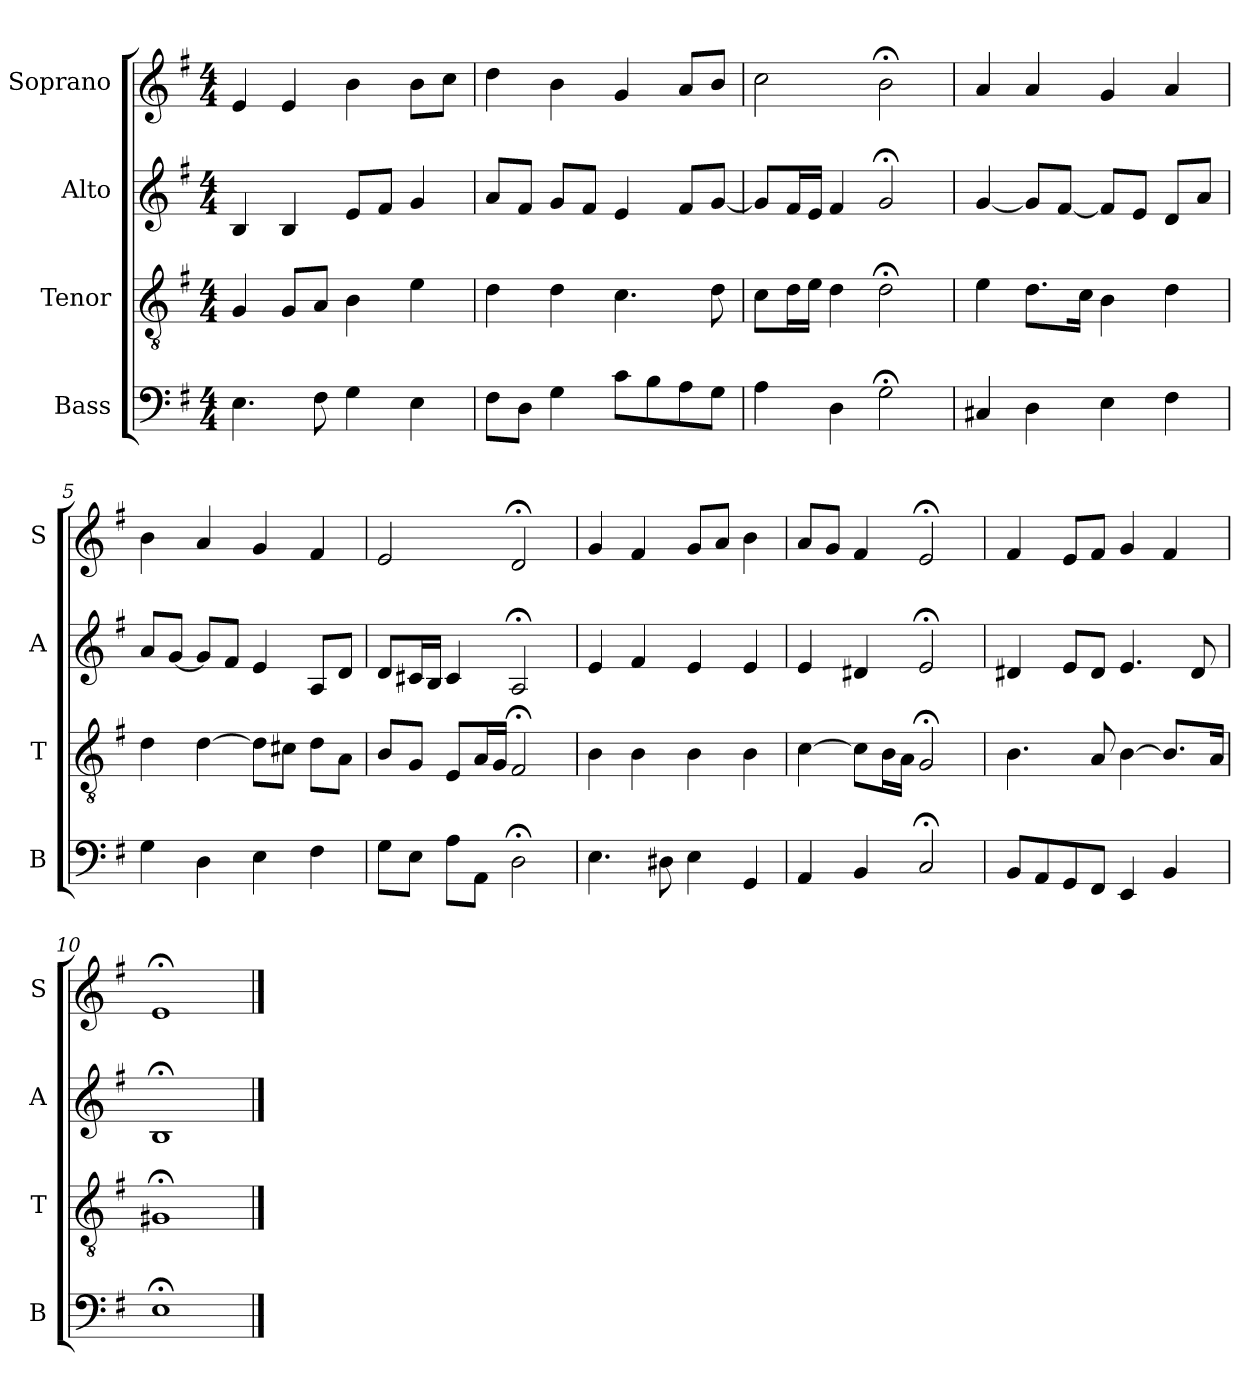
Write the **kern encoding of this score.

**kern	**kern	**kern	**kern
*part4	*part3	*part2	*part1
*staff4	*staff3	*staff2	*staff1
*I"Bass	*I"Tenor	*I"Alto	*I"Soprano
*I'B	*I'T	*I'A	*I'S
*clefF4	*clefGv2	*clefG2	*clefG2
*k[f#]	*k[f#]	*k[f#]	*k[f#]
*e:	*e:	*e:	*e:
*M4/4	*M4/4	*M4/4	*M4/4
*MM100	*MM100	*MM100	*MM100
=1	=1	=1	=1
4.E	4G	4B	4e
.	8GL	4B	4e
8F#	8AJ	.	.
4G	4B	8eL	4b
.	.	8f#J	.
4E	4e	4g	8bL
.	.	.	8ccJ
=2	=2	=2	=2
8F#L	4d	8aL	4dd
8DJ	.	8f#J	.
4G	4d	8gL	4b
.	.	8f#J	.
8cL	4.c	4e	4g
8B	.	.	.
8A	.	8f#L	8aL
8GJ	8d	[8gJ	8bJ
=3	=3	=3	=3
4A	8cL	8gL]	2cc
.	16dL	16f#L	.
.	16eJJ	16eJJ	.
4D	4d	4f#	.
2G;<	2d;<	2g;<	2b;<
=4	=4	=4	=4
4C#X	4e	[4g	4a
4D	8.dL	8gL]	4a
.	.	[8f#J	.
.	16cJk	.	.
4E	4B	8f#L]	4g
.	.	8eJ	.
4F#	4d	8dL	4a
.	.	8aJ	.
=5	=5	=5	=5
4G	4d	8aL	4b
.	.	[8gJ	.
4D	[4d	8gL]	4a
.	.	8f#J	.
4E	8dL]	4e	4g
.	8c#XJ	.	.
4F#	8dL	8AL	4f#
.	8AJ	8dJ	.
=6	=6	=6	=6
8GL	8BL	8dL	2e
8EJ	8GJ	16c#XL	.
.	.	16BJJ	.
8AL	8EL	4c#	.
8AAJ	16AL	.	.
.	16GJJ	.	.
2D;<	2F#;<	2A;<	2d;<
=7	=7	=7	=7
4.E	4B	4e	4g
.	4B	4f#	4f#
8D#X	.	.	.
4E	4B	4e	8gL
.	.	.	8aJ
4GG	4B	4e	4b
=8	=8	=8	=8
4AA	[4c	4e	8aL
.	.	.	8gJ
4BB	8cL]	4d#X	4f#
.	16BL	.	.
.	16AJJ	.	.
2C;<	2G;<	2e;<	2e;<
=9	=9	=9	=9
8BBL	4.B	4d#X	4f#
8AA	.	.	.
8GG	.	8eL	8eL
8FF#J	8A	8d#J	8f#J
4EE	[4B	4.e	4g
4BB	8.BL]	.	4f#
.	.	8d#	.
.	16AJk	.	.
=10	=10	=10	=10
1E;<	1G#X;<	1B;<	1e;<
==	==	==	==
*-	*-	*-	*-
